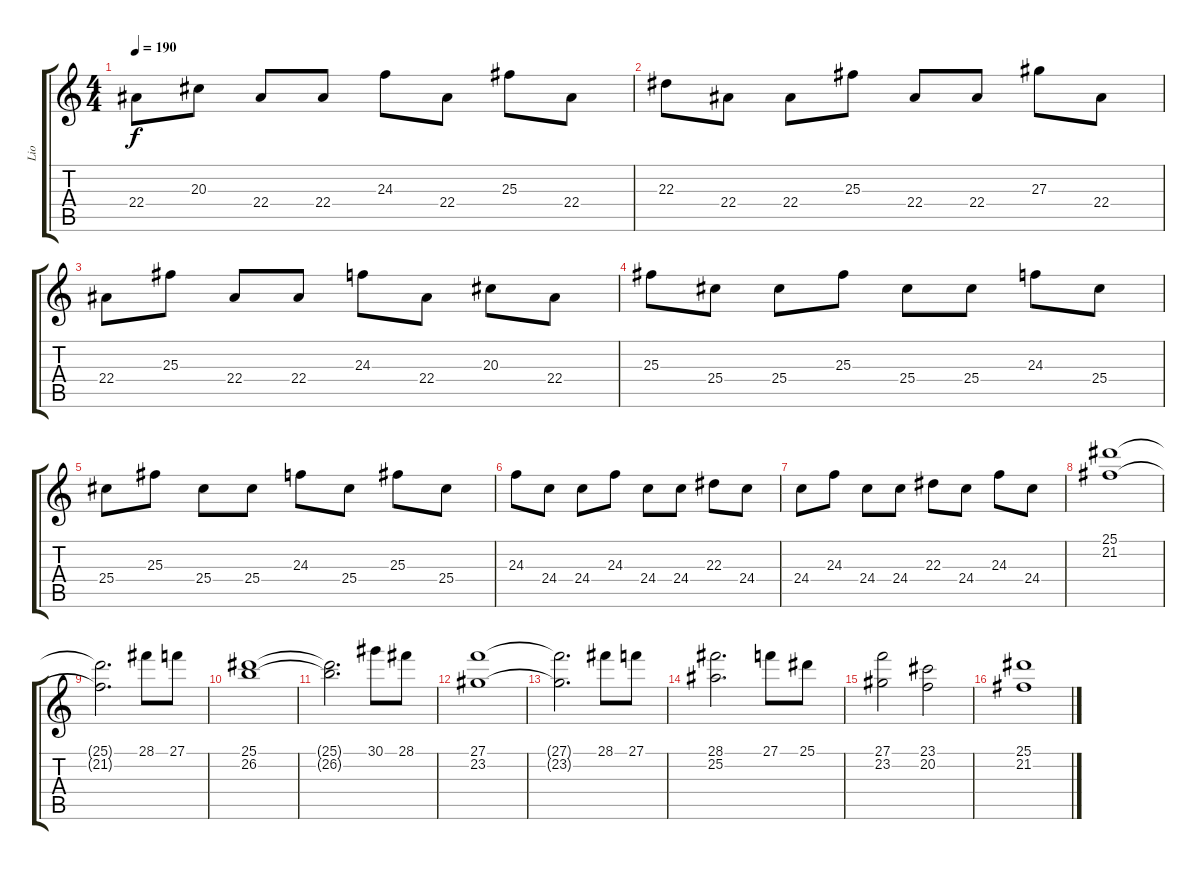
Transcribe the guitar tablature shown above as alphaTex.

\track ("Lio" "Lio") {instrument stringensemble1}
\staff {score tabs}
\tuning (D4 A3 F3 C3 G2 D2) {hide}
\ts (4 4)
\tempo 190
\clef g2
\ks c
22.4.8{dy f} 20.3.8 22.4.8 22.4.8 24.3.8 22.4.8 25.3.8 22.4.8 |
22.3.8 22.4.8 22.4.8 25.3.8 22.4.8 22.4.8 27.3.8 22.4.8 |
22.4.8 25.3.8 22.4.8 22.4.8 24.3.8 22.4.8 20.3.8 22.4.8 |
25.3.8 25.4.8 25.4.8 25.3.8 25.4.8 25.4.8 24.3.8 25.4.8 |
25.4.8 25.3.8 25.4.8 25.4.8 24.3.8 25.4.8 25.3.8 25.4.8 |
24.3.8 24.4.8 24.4.8 24.3.8 24.4.8 24.4.8 22.3.8 24.4.8 |
24.4.8 24.3.8 24.4.8 24.4.8 22.3.8 24.4.8 24.3.8 24.4.8 |
(25.1 21.2).1 |
(25.1{t} 21.2{t}).2{d} 28.1.8 27.1.8 |
(25.1 26.2).1 |
(25.1{t} 26.2{t}).2{d} 30.1.8 28.1.8 |
(27.1 23.2).1 |
(27.1{t} 23.2{t}).2{d} 28.1.8 27.1.8 |
(28.1 25.2).2{d} 27.1.8 25.1.8 |
(27.1 23.2).2 (23.1 20.2).2 |
(25.1 21.2).1
